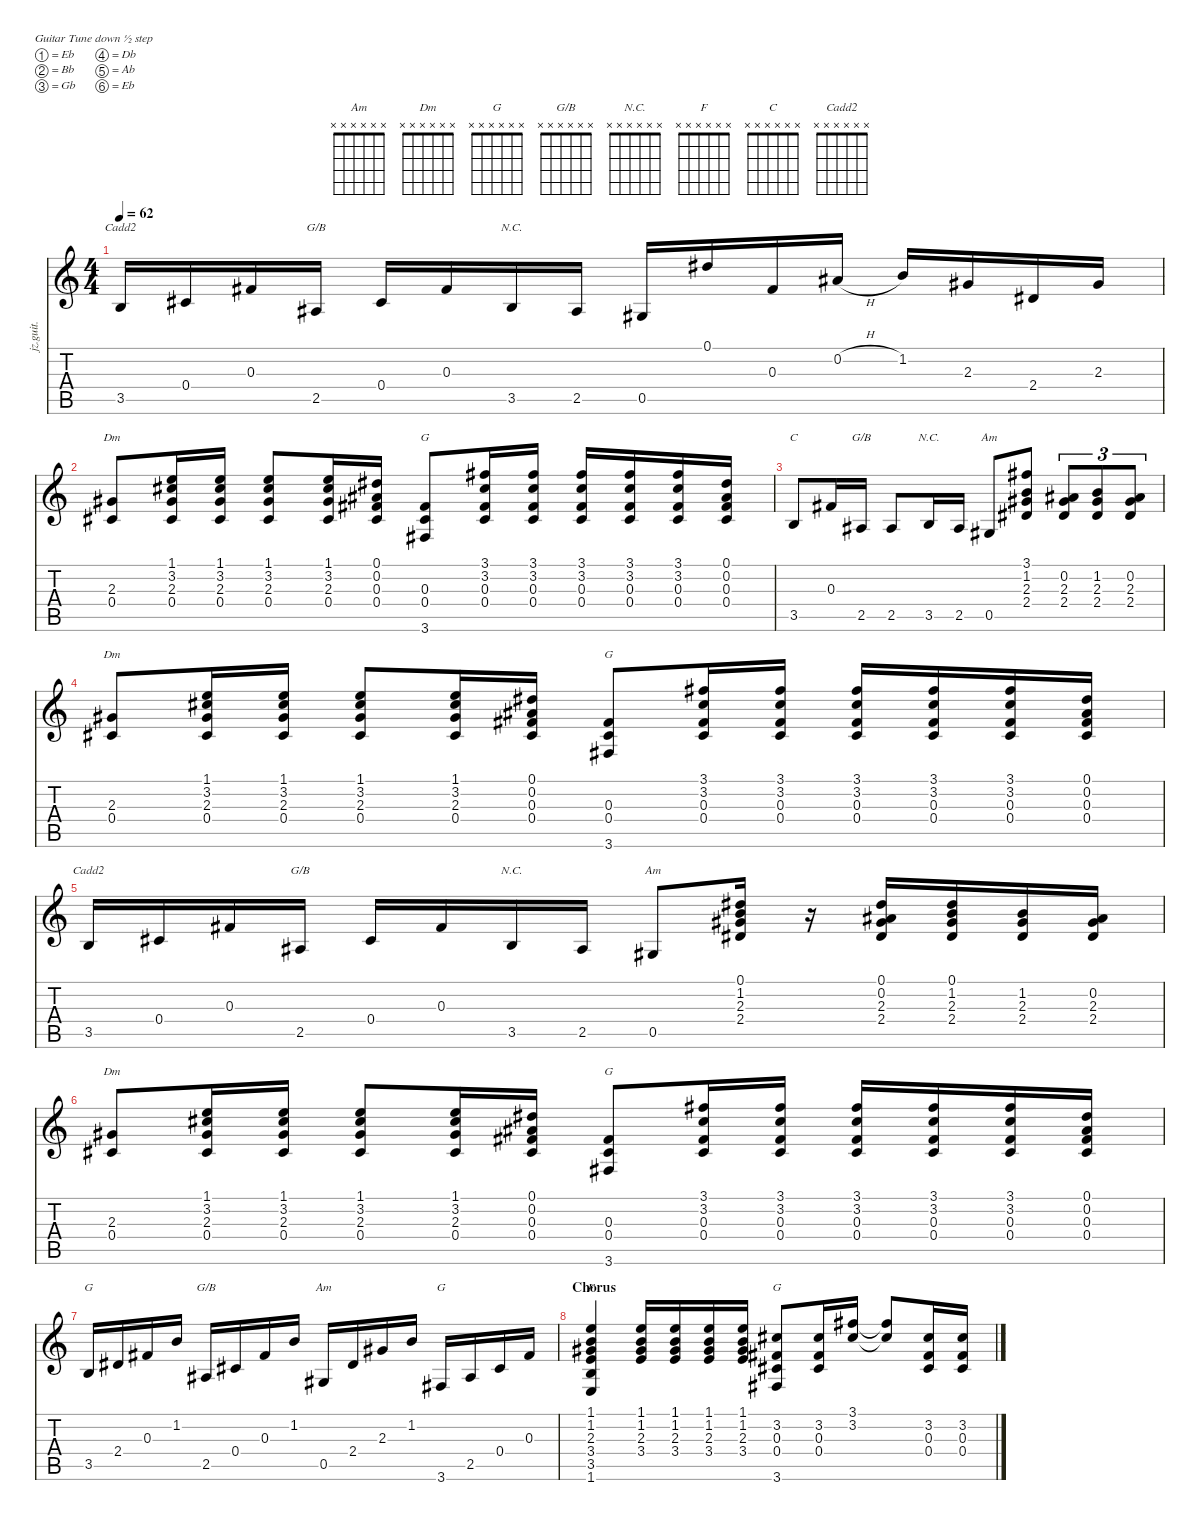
\defaultSystemsLayout 4
\hideDynamics
\bracketExtendMode nobrackets
\otherSystemsTrackNameOrientation horizontal
\track ("Guitar 3" "jz.guit.") {instrument electricguitarjazz}
\staff {score tabs}
\tuning (Eb4 Bb3 Gb3 Db3 Ab2 Eb2)
\chord ("Am" x x x x x x)
\chord ("Dm" x x x x x x)
\chord ("G" x x x x x x)
\chord ("G/B" x x x x x x)
\chord ("N.C." x x x x x x)
\chord ("F" x x x x x x)
\chord ("C" x x x x x x)
\chord ("Cadd2" x x x x x x)
\ts (4 4)
\tempo 62
\clef g2
\ks c
3.5.16{ch "Cadd2" dy mf beam Up} 0.4{acc #}.16{beam Up} 0.3{acc #}.16{beam Up} 2.5{acc #}.16{ch "G/B" beam Up} 0.4{acc #}.16{beam Up} 0.3{acc #}.16{beam Up} 3.5.16{ch "N.C." beam Up} 2.5{acc #}.16{beam Up} 0.5{acc #}.16{beam Up} 0.1{acc #}.16{beam Up} 0.3{acc #}.16{beam Up} 0.2{h acc #}.16{beam Up} 1.2.16{beam Up} 2.3{acc #}.16{beam Up} 2.4{acc #}.16{beam Up} 2.3{acc #}.16{beam Up} |
(2.3{acc #} 0.4{acc #}).8{ch "Dm" beam Up} (1.1 3.2{acc #} 2.3{acc #} 0.4{acc #}).16{beam Up} (1.1 3.2{acc #} 2.3{acc #} 0.4{acc #}).16{beam Up} (1.1 3.2{acc #} 2.3{acc #} 0.4{acc #}).8{beam Up} (1.1 3.2{acc #} 2.3{acc #} 0.4{acc #}).16{beam Up} (0.1{acc #} 0.2{acc #} 0.3{acc #} 0.4{acc #}).16{beam Up} (0.3{acc #} 0.4{acc #} 3.6{acc #}).8{ch "G" beam Up} (3.1{acc #} 3.2{acc #} 0.3{acc #} 0.4{acc #}).16{beam Up} (3.1{acc #} 3.2{acc #} 0.3{acc #} 0.4{acc #}).16{beam Up} (3.1{acc #} 3.2{acc #} 0.3{acc #} 0.4{acc #}).16{beam Up} (3.1{acc #} 3.2{acc #} 0.3{acc #} 0.4{acc #}).16{beam Up} (3.1{acc #} 3.2{acc #} 0.3{acc #} 0.4{acc #}).16{beam Up} (0.1{acc #} 0.2{acc #} 0.3{acc #} 0.4{acc #}).16{beam Up} |
3.5.8{ch "C" beam Up} 0.3{acc #}.16{beam Up} 2.5{acc #}.16{ch "G/B" beam Up} 2.5{acc #}.8{beam Up} 3.5.16{ch "N.C." beam Up} 2.5{acc #}.16{beam Up} 0.5{acc #}.8{ch "Am" beam Up} (3.1{acc #} 1.2 2.3{acc #} 2.4{acc #}).8{beam Up} (0.2{acc #} 2.3{acc #} 2.4{acc #}).8{tu (3 2) beam Up} (1.2 2.3{acc #} 2.4{acc #}).8{tu (3 2) beam Up} (0.2{acc #} 2.3{acc #} 2.4{acc #}).8{tu (3 2) beam Up} |
(2.3{acc #} 0.4{acc #}).8{ch "Dm" beam Up} (1.1 3.2{acc #} 2.3{acc #} 0.4{acc #}).16{beam Up} (1.1 3.2{acc #} 2.3{acc #} 0.4{acc #}).16{beam Up} (1.1 3.2{acc #} 2.3{acc #} 0.4{acc #}).8{beam Up} (1.1 3.2{acc #} 2.3{acc #} 0.4{acc #}).16{beam Up} (0.1{acc #} 0.2{acc #} 0.3{acc #} 0.4{acc #}).16{beam Up} (0.3{acc #} 0.4{acc #} 3.6{acc #}).8{ch "G" beam Up} (3.1{acc #} 3.2{acc #} 0.3{acc #} 0.4{acc #}).16{beam Up} (3.1{acc #} 3.2{acc #} 0.3{acc #} 0.4{acc #}).16{beam Up} (3.1{acc #} 3.2{acc #} 0.3{acc #} 0.4{acc #}).16{beam Up} (3.1{acc #} 3.2{acc #} 0.3{acc #} 0.4{acc #}).16{beam Up} (3.1{acc #} 3.2{acc #} 0.3{acc #} 0.4{acc #}).16{beam Up} (0.1{acc #} 0.2{acc #} 0.3{acc #} 0.4{acc #}).16{beam Up} |
3.5.16{ch "Cadd2" beam Up} 0.4{acc #}.16{beam Up} 0.3{acc #}.16{beam Up} 2.5{acc #}.16{ch "G/B" beam Up} 0.4{acc #}.16{beam Up} 0.3{acc #}.16{beam Up} 3.5.16{ch "N.C." beam Up} 2.5{acc #}.16{beam Up} 0.5{acc #}.8{ch "Am" beam Up} (0.1{acc #} 1.2 2.3{acc #} 2.4{acc #}).16{beam Up} r.16{beam Up} (0.1{acc #} 0.2{acc #} 2.3{acc #} 2.4{acc #}).16{beam Up} (0.1{acc #} 1.2 2.3{acc #} 2.4{acc #}).16{beam Up} (1.2 2.3{acc #} 2.4{acc #}).16{beam Up} (0.2{acc #} 2.3{acc #} 2.4{acc #}).16{beam Up} |
(2.3{acc #} 0.4{acc #}).8{ch "Dm" beam Up} (1.1 3.2{acc #} 2.3{acc #} 0.4{acc #}).16{beam Up} (1.1 3.2{acc #} 2.3{acc #} 0.4{acc #}).16{beam Up} (1.1 3.2{acc #} 2.3{acc #} 0.4{acc #}).8{beam Up} (1.1 3.2{acc #} 2.3{acc #} 0.4{acc #}).16{beam Up} (0.1{acc #} 0.2{acc #} 0.3{acc #} 0.4{acc #}).16{beam Up} (0.3{acc #} 0.4{acc #} 3.6{acc #}).8{ch "G" beam Up} (3.1{acc #} 3.2{acc #} 0.3{acc #} 0.4{acc #}).16{beam Up} (3.1{acc #} 3.2{acc #} 0.3{acc #} 0.4{acc #}).16{beam Up} (3.1{acc #} 3.2{acc #} 0.3{acc #} 0.4{acc #}).16{beam Up} (3.1{acc #} 3.2{acc #} 0.3{acc #} 0.4{acc #}).16{beam Up} (3.1{acc #} 3.2{acc #} 0.3{acc #} 0.4{acc #}).16{beam Up} (0.1{acc #} 0.2{acc #} 0.3{acc #} 0.4{acc #}).16{beam Up} |
3.5.16{ch "G" beam Up} 2.4{acc #}.16{beam Up} 0.3{acc #}.16{beam Up} 1.2.16{beam Up} 2.5{acc #}.16{ch "G/B" beam Up} 0.4{acc #}.16{beam Up} 0.3{acc #}.16{beam Up} 1.2.16{beam Up} 0.5{acc #}.16{ch "Am" beam Up} 2.4{acc #}.16{beam Up} 2.3{acc #}.16{beam Up} 1.2.16{beam Up} 3.6{acc #}.16{ch "G" beam Up} 2.5{acc #}.16{beam Up} 0.4{acc #}.16{beam Up} 0.3{acc #}.16{beam Up} |
\section ("" "Chorus")
(1.1 1.2 2.3{acc #} 3.4 3.5 1.6).4{ch "F" beam Up} (1.1 1.2 2.3{acc #} 3.4).16{beam Up} (1.1 1.2 2.3{acc #} 3.4).16{beam Up} (1.1 1.2 2.3{acc #} 3.4).16{beam Up} (1.1 1.2 2.3{acc #} 3.4).16{beam Up} (3.2{acc #} 0.3{acc #} 0.4{acc #} 3.6{acc #}).8{ch "G" beam Up} (3.2{acc #} 0.3{acc #} 0.4{acc #}).16{beam Up} (3.1{acc #} 3.2{acc #}).16{beam Up} (3.1{t acc #} 3.2{t acc #}).8{beam Up} (3.2{acc #} 0.3{acc #} 0.4{acc #}).16{beam Up} (3.2{acc #} 0.3{acc #} 0.4{acc #}).16{beam Up}
